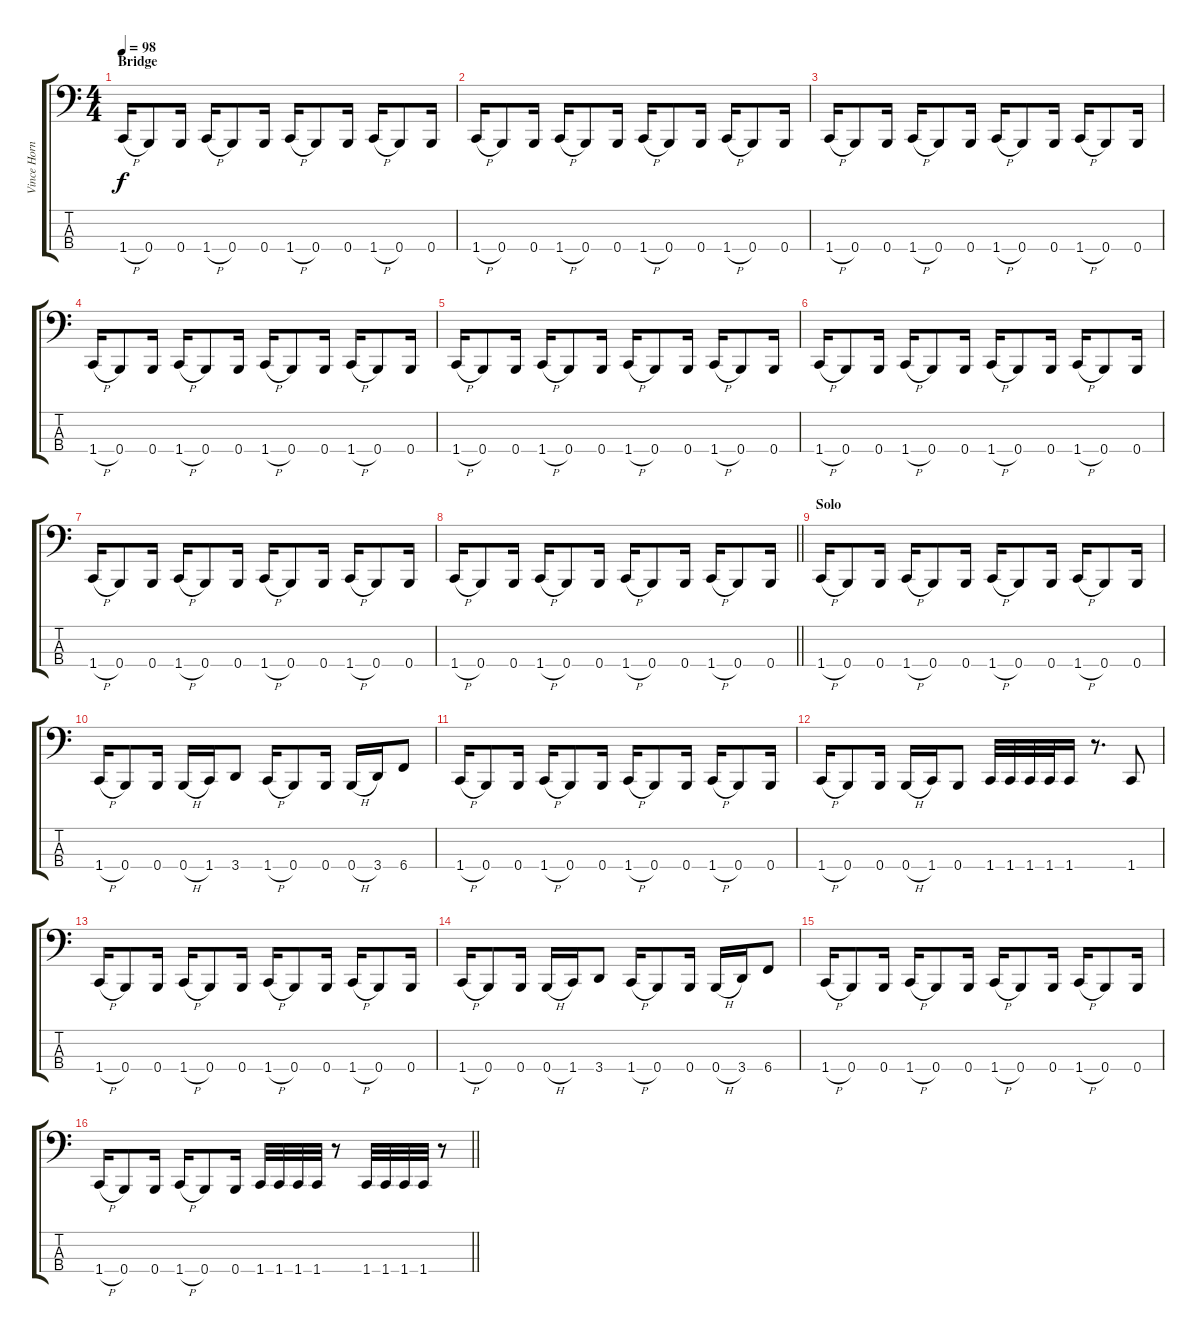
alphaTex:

\track ("Vince Hornsby" "Vince Horn") {instrument electricbasspick}
\staff {score tabs}
\tuning (E2 B1 Gb1 B0) {hide}
\ts (4 4)
\section ("" "Bridge")
\tempo 98
\clef f4
\ks c
1.4{h}.16{dy f} 0.4.8 0.4.16 1.4{h}.16 0.4.8 0.4.16 1.4{h}.16 0.4.8 0.4.16 1.4{h}.16 0.4.8 0.4.16 |
1.4{h}.16 0.4.8 0.4.16 1.4{h}.16 0.4.8 0.4.16 1.4{h}.16 0.4.8 0.4.16 1.4{h}.16 0.4.8 0.4.16 |
1.4{h}.16 0.4.8 0.4.16 1.4{h}.16 0.4.8 0.4.16 1.4{h}.16 0.4.8 0.4.16 1.4{h}.16 0.4.8 0.4.16 |
1.4{h}.16 0.4.8 0.4.16 1.4{h}.16 0.4.8 0.4.16 1.4{h}.16 0.4.8 0.4.16 1.4{h}.16 0.4.8 0.4.16 |
1.4{h}.16 0.4.8 0.4.16 1.4{h}.16 0.4.8 0.4.16 1.4{h}.16 0.4.8 0.4.16 1.4{h}.16 0.4.8 0.4.16 |
1.4{h}.16 0.4.8 0.4.16 1.4{h}.16 0.4.8 0.4.16 1.4{h}.16 0.4.8 0.4.16 1.4{h}.16 0.4.8 0.4.16 |
1.4{h}.16 0.4.8 0.4.16 1.4{h}.16 0.4.8 0.4.16 1.4{h}.16 0.4.8 0.4.16 1.4{h}.16 0.4.8 0.4.16 |
\barLineRight lightlight
1.4{h}.16 0.4.8 0.4.16 1.4{h}.16 0.4.8 0.4.16 1.4{h}.16 0.4.8 0.4.16 1.4{h}.16 0.4.8 0.4.16 |
\section ("" "Solo")
1.4{h}.16 0.4.8 0.4.16 1.4{h}.16 0.4.8 0.4.16 1.4{h}.16 0.4.8 0.4.16 1.4{h}.16 0.4.8 0.4.16 |
1.4{h}.16 0.4.8 0.4.16 0.4{h}.16 1.4.16 3.4.8 1.4{h}.16 0.4.8 0.4.16 0.4{h}.16 3.4.16 6.4.8 |
1.4{h}.16 0.4.8 0.4.16 1.4{h}.16 0.4.8 0.4.16 1.4{h}.16 0.4.8 0.4.16 1.4{h}.16 0.4.8 0.4.16 |
1.4{h}.16 0.4.8 0.4.16 0.4{h}.16 1.4.16 0.4.8 1.4.32 1.4.32 1.4.32 1.4.32 1.4.16 r.8{d} 1.4.8 |
1.4{h}.16 0.4.8 0.4.16 1.4{h}.16 0.4.8 0.4.16 1.4{h}.16 0.4.8 0.4.16 1.4{h}.16 0.4.8 0.4.16 |
1.4{h}.16 0.4.8 0.4.16 0.4{h}.16 1.4.16 3.4.8 1.4{h}.16 0.4.8 0.4.16 0.4{h}.16 3.4.16 6.4.8 |
1.4{h}.16 0.4.8 0.4.16 1.4{h}.16 0.4.8 0.4.16 1.4{h}.16 0.4.8 0.4.16 1.4{h}.16 0.4.8 0.4.16 |
\barLineRight lightlight
1.4{h}.16 0.4.8 0.4.16 1.4{h}.16 0.4.8 0.4.16 1.4.32 1.4.32 1.4.32 1.4.32 r.8 1.4.32 1.4.32 1.4.32 1.4.32 r.8
